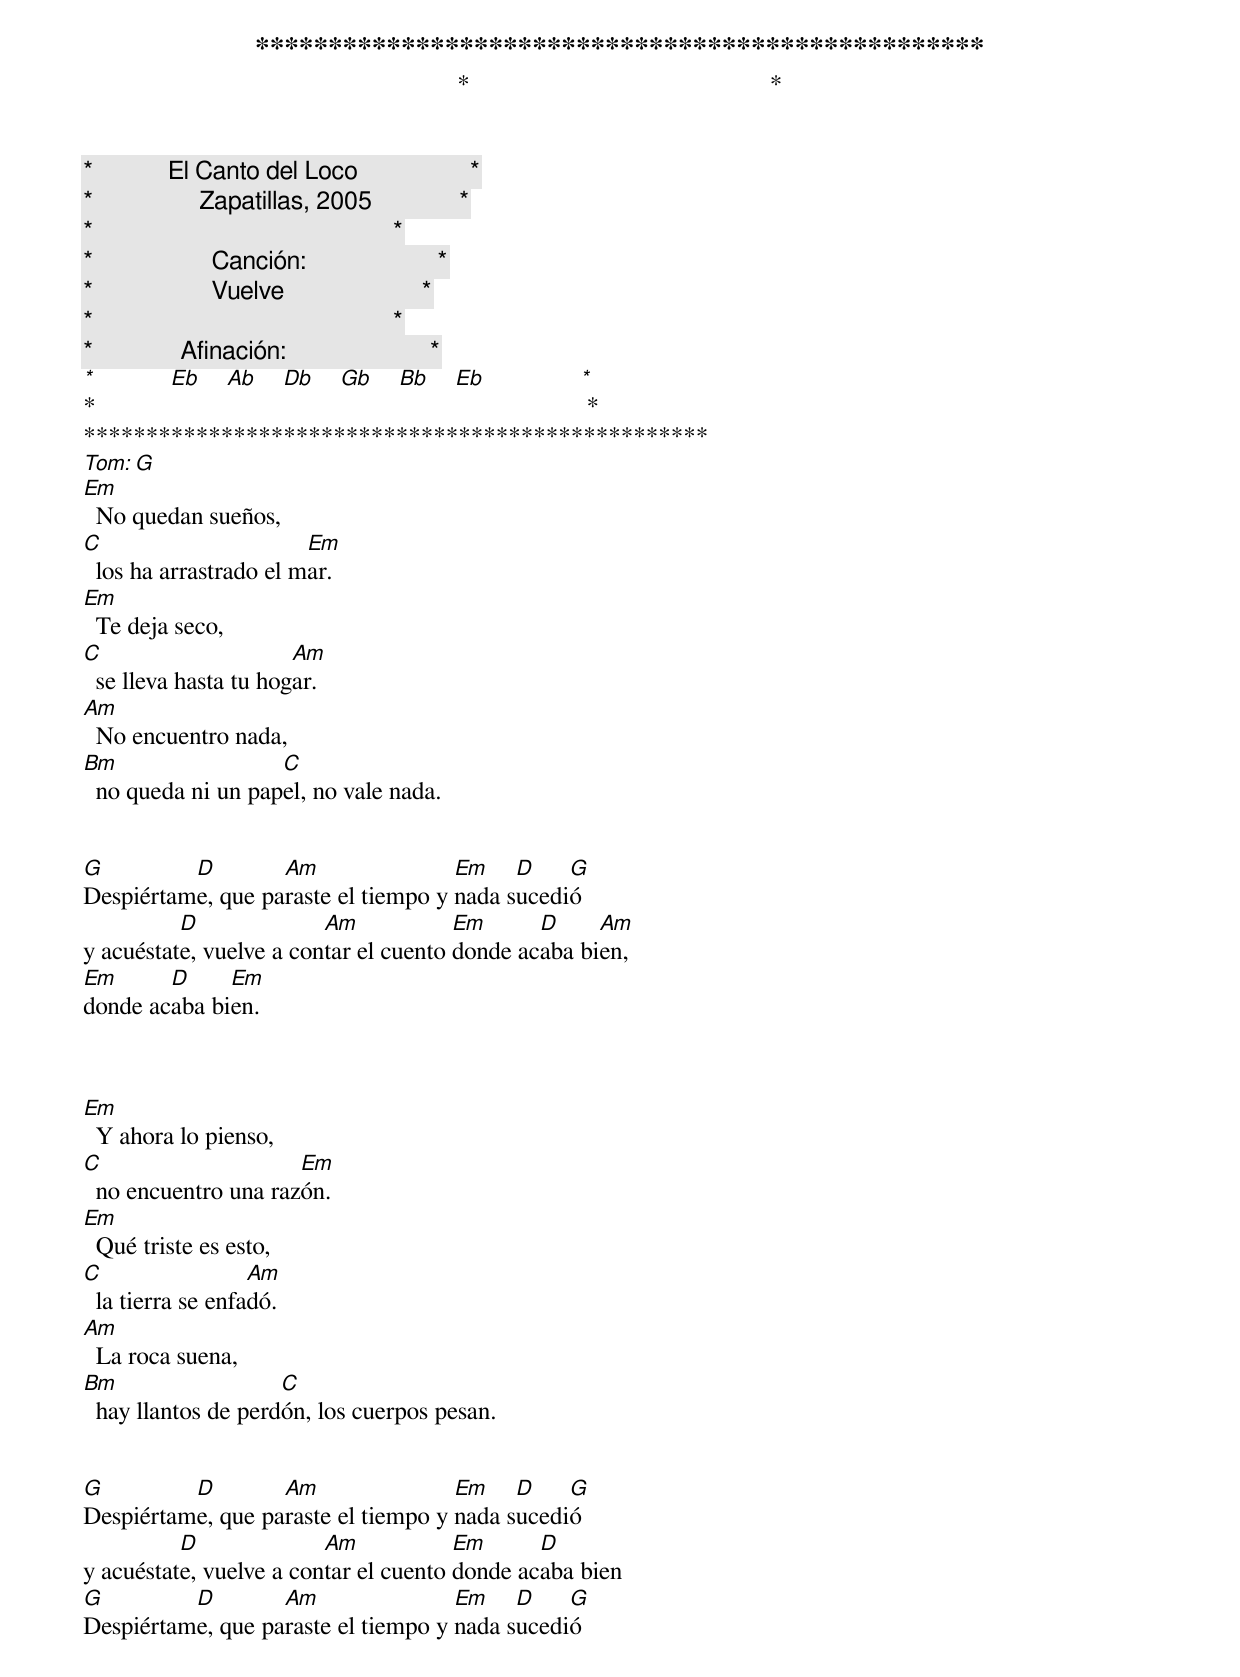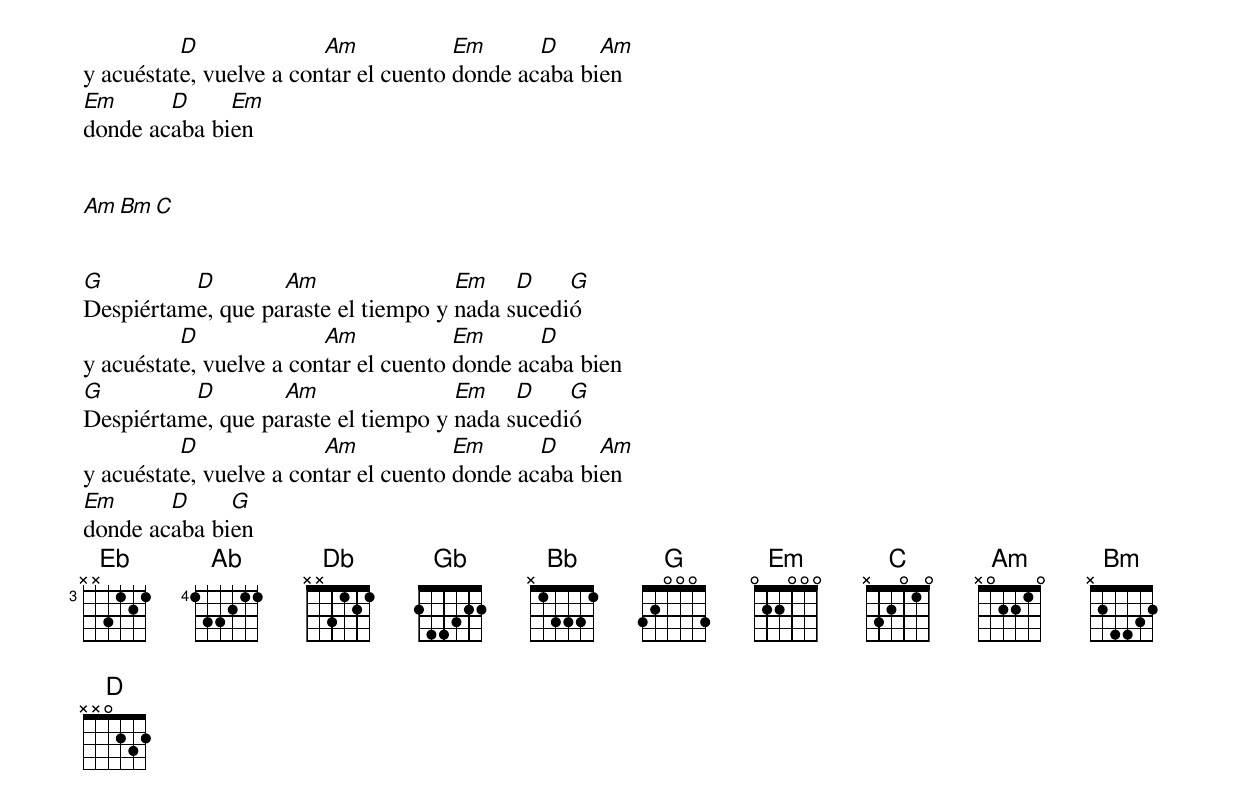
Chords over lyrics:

**************************************************
*                                                *
*            El Canto del Loco                  *
*                 Zapatillas, 2005              *
*                                                *
*                   Canción:                     *
*                   Vuelve 			*
*                                                *
*              Afinación:                       *
*            Eb  Ab  Db  Gb  Bb  Eb             *
*                                                *
**************************************************
Tom: G
Em
  No quedan sueños,
C                       Em
  los ha arrastrado el mar.
Em
  Te deja seco,
C                      Am
  se lleva hasta tu hogar.
Am
  No encuentro nada,
Bm                  C
  no queda ni un papel, no vale nada.


G         D        Am                Em    D    G
Despiértame, que paraste el tiempo y nada sucedió
          D              Am            Em      D     Am
y acuéstate, vuelve a contar el cuento donde acaba bien,
Em      D     Em
donde acaba bien.



Em
  Y ahora lo pienso,
C                     Em
  no encuentro una razón.
Em
  Qué triste es esto,
C                  Am
  la tierra se enfadó.
Am
  La roca suena,
Bm                   C
  hay llantos de perdón, los cuerpos pesan.


G         D        Am                Em    D    G
Despiértame, que paraste el tiempo y nada sucedió
          D              Am            Em      D
y acuéstate, vuelve a contar el cuento donde acaba bien
G         D        Am                Em    D    G
Despiértame, que paraste el tiempo y nada sucedió
          D              Am            Em      D     Am
y acuéstate, vuelve a contar el cuento donde acaba bien
Em      D     Em
donde acaba bien


Am Bm C


G         D        Am                Em    D    G
Despiértame, que paraste el tiempo y nada sucedió
          D              Am            Em      D
y acuéstate, vuelve a contar el cuento donde acaba bien
G         D        Am                Em    D    G
Despiértame, que paraste el tiempo y nada sucedió
          D              Am            Em      D     Am
y acuéstate, vuelve a contar el cuento donde acaba bien
Em      D     G
donde acaba bien
